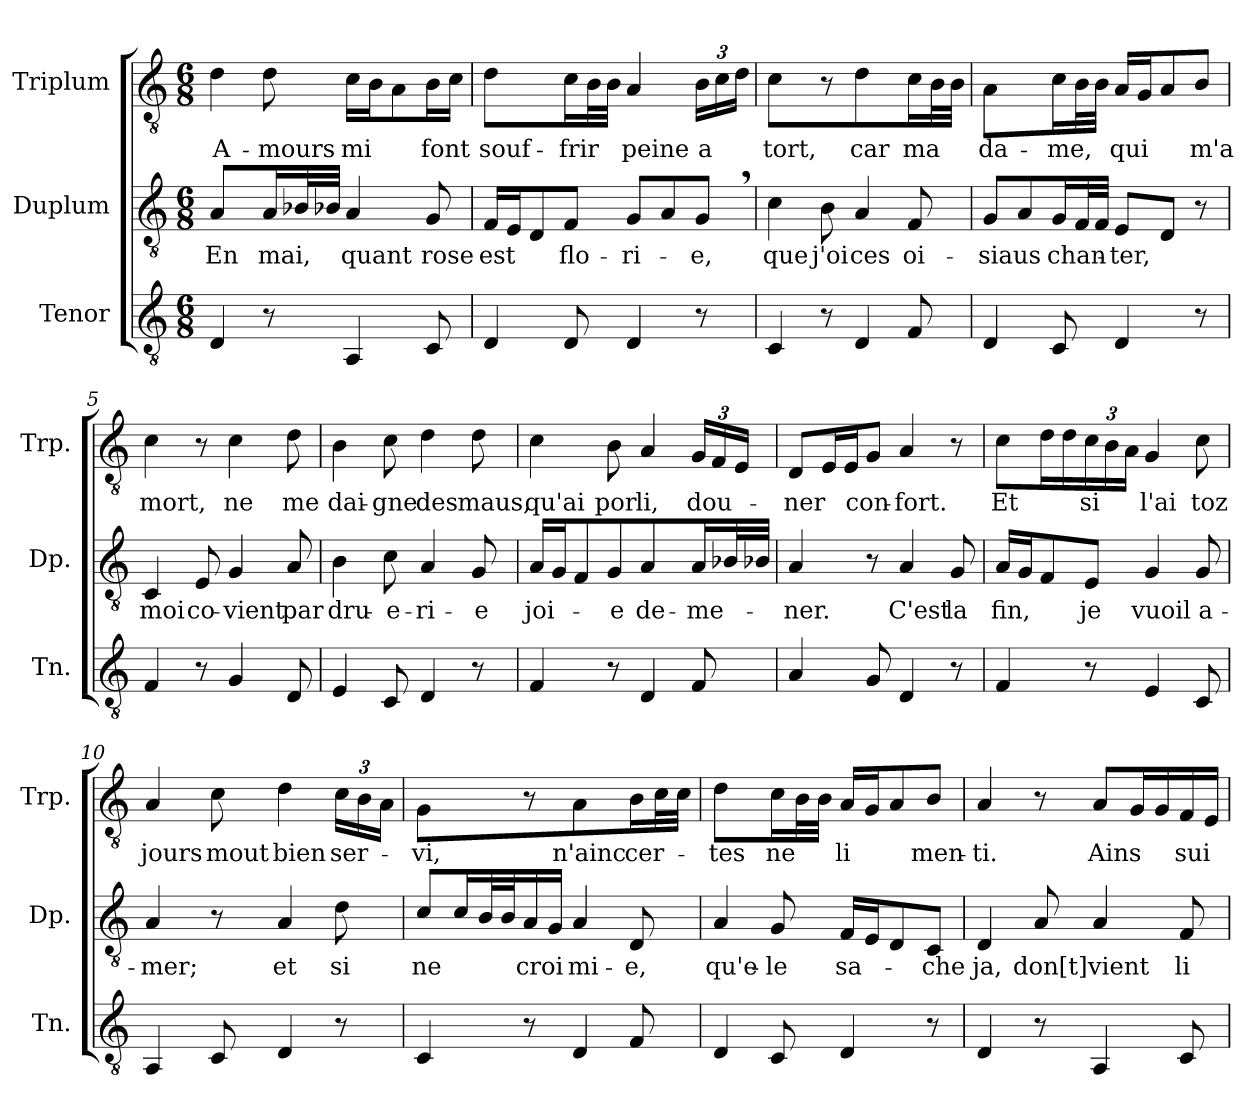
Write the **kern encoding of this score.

**kern	**kern	**text	**kern	**text
*part3	*part2	*part2	*part1	*part1
*staff3	*staff2	*staff2	*staff1	*staff1
*I"Tenor	*I"Duplum	*	*I"Triplum	*
*I'Tn.	*I'Dp.	*	*I'Trp.	*
*clefGv2	*clefGv2	*	*clefGv2	*
*k[]	*k[]	*	*k[]	*
*M6/8	*M6/8	*	*M6/8	*
=1	=1	=1	=1	=1
!	!	!LO:LY:b	!	!LO:LY:b
4D/	4A/	En	4d\	A-
!	!	!LO:LY:b	!	!LO:LY:b
8r	16A/LL	mai,	8d\	-mours
*	*tremolo	*	*	*
.	32B-X/	.	.	.
.	32B-X/JJJ	.	.	.
*	*Xtremolo	*	*	*
!	!	!LO:LY:b	!	!LO:LY:b
4AA/	4A/	quant	16c\LL	mi
.	.	.	16B\J	.
.	.	.	8A\	.
!	!	!LO:LY:b	!	!LO:LY:b
8C/	8G/	rose	16B\L	font
.	.	.	16c\JJ	.
=2	=2	=2	=2	=2
!	!	!LO:LY:b	!	!LO:LY:b
4D/	16F/LL	est	4d\	souf-
.	16E/J	.	.	.
.	8D/	.	.	.
!	!	!LO:LY:b	!	!LO:LY:b
8D/	8F/J	flo-	16c\LL	-frir
*	*	*	*tremolo	*
.	.	.	32B\	.
.	.	.	32B\JJJ	.
*	*	*	*Xtremolo	*
!	!	!LO:LY:b	!	!LO:LY:b
4D/	8G/L	-ri-	4A/	peine
.	8A/	.	.	.
!	!	!LO:LY:b	!	!
*	*	*	*Xbrackettup	*
!	!	!	!	!LO:LY:b
8r	8G,/J	-e,	24B\LL	a
.	.	.	24c\	.
.	.	.	24d\JJ	.
=3	=3	=3	=3	=3
!	!	!LO:LY:b	!	!LO:LY:b
4C/	4c\	que	4c\	tort,
!	!	!LO:LY:b	!	!
8r	8B\	j'oi	8r	.
!	!	!LO:LY:b	!	!LO:LY:b
4D/	4A/	ces	4d\	car
!	!	!LO:LY:b	!	!LO:LY:b
8F/	8F/	oi-	16c\LL	ma
*	*	*	*tremolo	*
.	.	.	32B\	.
.	.	.	32B\JJJ	.
*	*	*	*Xtremolo	*
=4	=4	=4	=4	=4
!	!	!LO:LY:b	!	!LO:LY:b
4D/	8G/L	-siaus	4A/	da-
.	8A/	.	.	.
!	!	!LO:LY:b	!	!LO:LY:b
8C/	16G/L	chan-	16c\LL	-me,
*	*tremolo	*	*	*
*	*	*	*tremolo	*
.	32F/	.	32B\	.
.	32F/JJJ	.	32B\JJJ	.
*	*	*	*Xtremolo	*
*	*Xtremolo	*	*	*
!	!	!LO:LY:b	!	!LO:LY:b
4D/	8E/L	-ter,	16A/LL	qui
.	.	.	16G/J	.
.	8D/J	.	8A/	.
!	!	!	!	!LO:LY:b
8r	8r	.	8B/J	m'a
!!LO:LB:g=z
=5	=5	=5	=5	=5
!	!	!LO:LY:b	!	!LO:LY:b
4F/	4C/	moi	4c\	mort,
!	!	!LO:LY:b	!	!
8r	8E/	co-	8r	.
!	!	!LO:LY:b	!	!LO:LY:b
4G/	4G/	-vient	4c\	ne
!	!	!LO:LY:b	!	!LO:LY:b
8D/	8A/	par	8d\	me
=6	=6	=6	=6	=6
!	!	!LO:LY:b	!	!LO:LY:b
4E/	4B\	dru-	4B\	dai-
!	!	!LO:LY:b	!	!LO:LY:b
8C/	8c\	-e-	8c\	-gne
!	!	!LO:LY:b	!	!LO:LY:b
4D/	4A/	-ri-	4d\	des
!	!	!LO:LY:b	!	!LO:LY:b
8r	8G/	-e	8d\	maus,
=7	=7	=7	=7	=7
!	!	!LO:LY:b	!	!LO:LY:b
4F/	16A/LL	joi-	4c\	qu'ai
.	16G/J	.	.	.
.	8F/	.	.	.
!	!	!LO:LY:b	!	!LO:LY:b
8r	8G/J	-e	8B\	por
!	!	!LO:LY:b	!	!LO:LY:b
4D/	4A/	de-	4A/	li,
!	!	!LO:LY:b	!	!LO:LY:b
8F/	16A/LL	-me-	24G/LL	dou-
.	.	.	24F/	.
*	*tremolo	*	*	*
.	32B-X/	.	.	.
.	.	.	24E/JJ	.
.	32B-X/JJJ	.	.	.
*	*Xtremolo	*	*	*
=8	=8	=8	=8	=8
!	!	!LO:LY:b	!	!LO:LY:b
4A/	4A/	-ner.	8D/L	-ner
*	*	*	*tremolo	*
.	.	.	16E/	.
.	.	.	16E/	.
*	*	*	*Xtremolo	*
!	!	!	!	!LO:LY:b
8G/	8r	.	8G/J	con-
!	!	!LO:LY:b	!	!LO:LY:b
4D/	4A/	C'est	4A/	-fort.
!	!	!LO:LY:b	!	!
8r	8G/	la	8r	.
=9	=9	=9	=9	=9
!	!	!LO:LY:b	!	!LO:LY:b
4F/	16A/LL	fin,	8c\L	Et
.	16G/J	.	.	.
*	*	*	*tremolo	*
.	8F/	.	16d\	.
.	.	.	16d\	.
*	*	*	*Xtremolo	*
!	!	!LO:LY:b	!	!LO:LY:b
8r	8E/J	je	24c\L	si
.	.	.	24B\	.
.	.	.	24A\JJ	.
!	!	!LO:LY:b	!	!LO:LY:b
4E/	4G/	vuoil	4G/	l'ai
!	!	!LO:LY:b	!	!LO:LY:b
8C/	8G/	a-	8c\	toz
!!LO:LB:g=z
=10	=10	=10	=10	=10
!	!	!LO:LY:b	!	!LO:LY:b
4AA/	4A/	-mer;	4A/	jours
!	!	!	!	!LO:LY:b
8C/	8r	.	8c\	mout
!	!	!LO:LY:b	!	!LO:LY:b
4D/	4A/	et	4d\	bien
!	!	!LO:LY:b	!	!LO:LY:b
8r	8d\	si	24c\LL	ser-
.	.	.	24B\	.
.	.	.	24A\JJ	.
=11	=11	=11	=11	=11
!	!	!LO:LY:b	!	!LO:LY:b
4C/	8c/L	ne	4G/	-vi,
.	16c/L	.	.	.
*	*tremolo	*	*	*
.	32B/	.	.	.
.	32B/	.	.	.
*	*Xtremolo	*	*	*
!	!	!LO:LY:b	!	!
8r	16A/	croi	8r	.
.	16G/JJ	.	.	.
!	!	!LO:LY:b	!	!LO:LY:b
4D/	4A/	mi-	4A/	n'ainc
!	!	!LO:LY:b	!	!LO:LY:b
8F/	8D/	-e,	16B\LL	cer-
*	*	*	*tremolo	*
.	.	.	32c\	.
.	.	.	32c\JJJ	.
*	*	*	*Xtremolo	*
=12	=12	=12	=12	=12
!	!	!LO:LY:b	!	!LO:LY:b
4D/	4A/	qu'e-	4d\	-tes
!	!	!LO:LY:b	!	!LO:LY:b
8C/	8G/	-le	16c\LL	ne
*	*	*	*tremolo	*
.	.	.	32B\	.
.	.	.	32B\JJJ	.
*	*	*	*Xtremolo	*
!	!	!LO:LY:b	!	!LO:LY:b
4D/	16F/LL	sa-	16A/LL	li
.	16E/J	.	16G/J	.
.	8D/	.	8A/	.
!	!	!LO:LY:b	!	!LO:LY:b
8r	8C/J	-che	8B/J	men-
=13	=13	=13	=13	=13
!	!	!LO:LY:b	!	!LO:LY:b
4D/	4D/	ja,	4A/	-ti.
!	!	!LO:LY:b	!	!
8r	8A/	don[t]	8r	.
!	!	!LO:LY:b	!	!LO:LY:b
4AA/	4A/	vient	8A/L	Ains
*	*	*	*tremolo	*
.	.	.	16G/	.
.	.	.	16G/	.
*	*	*	*Xtremolo	*
!	!	!LO:LY:b	!	!LO:LY:b
8C/	8F/	li	16F/L	sui
.	.	.	16E/JJ	.
=	=	=	=	=
*-	*-	*-	*-	*-
